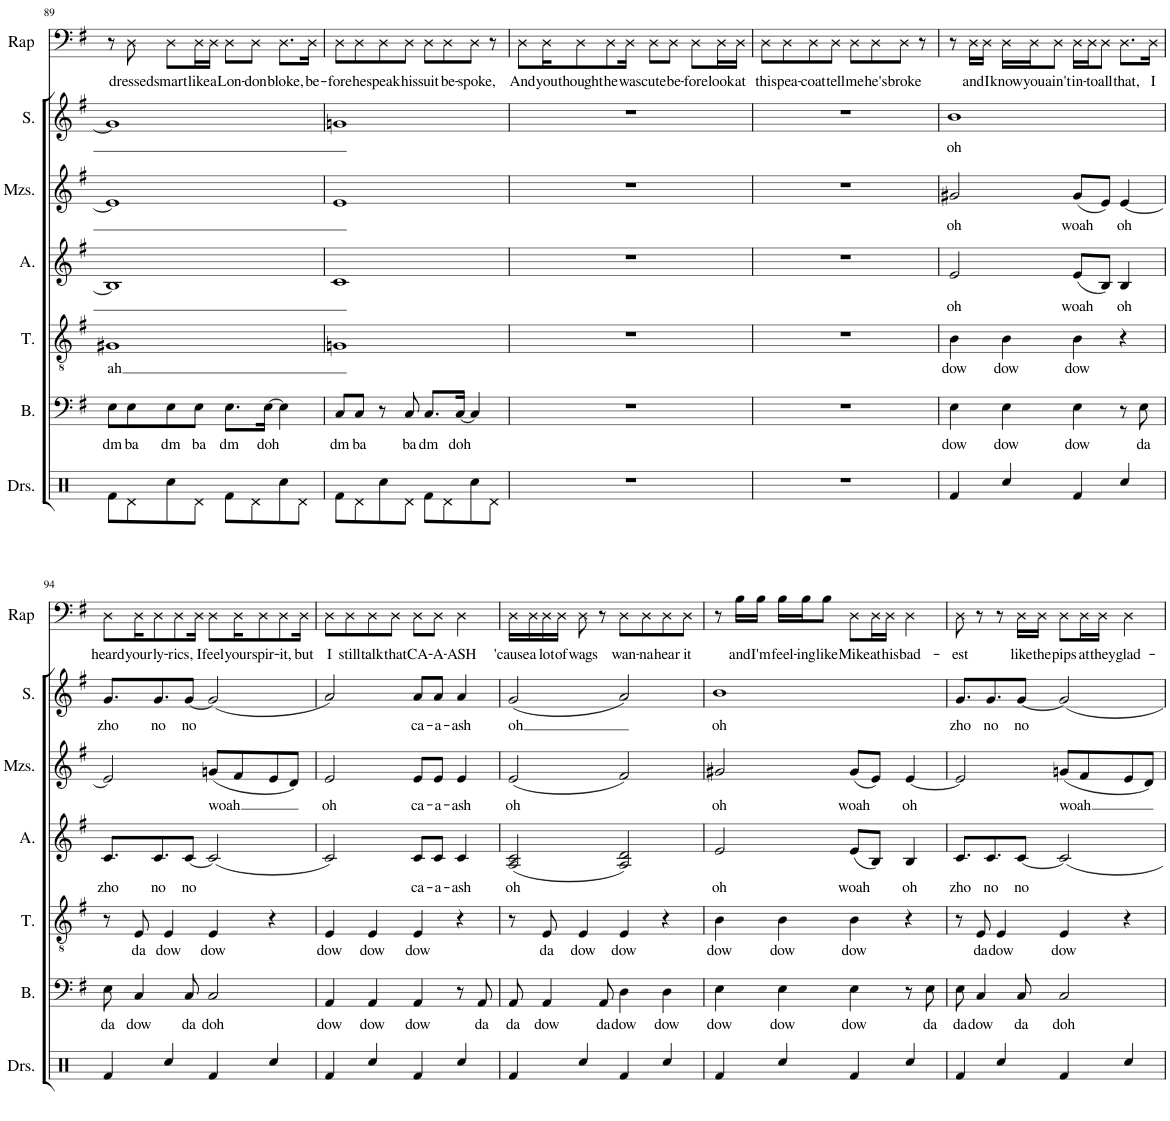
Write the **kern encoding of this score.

**kern	**text	**kern	**text	**kern	**text	**kern	**text	**kern	**text	**kern	**text
*part6	*part6	*part5	*part5	*part4	*part4	*part3	*part3	*part2	*part2	*part1	*part1
*staff6	*staff6	*staff5	*staff5	*staff4	*staff4	*staff3	*staff3	*staff2	*staff2	*staff1	*staff1
*I"Bass	*	*I"Tenor	*	*I"Alto	*	*I"Mezzo-soprano	*	*I"Soprano	*	*I"Rap	*
*I'B.	*	*I'T.	*	*I'A.	*	*I'Mzs.	*	*I'S.	*	*I'Rap	*
!!LO:PB:g=z
*clefF4	*	*clefGv2	*	*clefG2	*	*clefG2	*	*clefG2	*	*clefF4	*
*k[f#]	*	*k[f#]	*	*k[f#]	*	*k[f#]	*	*k[f#]	*	*k[f#]	*
*M4/4	*	*M4/4	*	*M4/4	*	*M4/4	*	*M4/4	*	*M4/4	*
=89	=89	=89	=89	=89	=89	=89	=89	=89	=89	=89	=89
!	!LO:LY:b	!	!LO:LY:b	!	!	!	!	!	!	!	!
8E\L	dm	1G#X	ah	1B]	.	1e]	.	1g#]	.	8r	.
!	!LO:LY:b	!	!	!	!	!	!	!	!	!	!LO:LY:b
8E\	ba	.	.	.	.	.	.	.	.	8D\	dressed
!	!LO:LY:b	!	!	!	!	!	!	!	!	!	!LO:LY:b
8E\	dm	.	.	.	.	.	.	.	.	8D\L	smart
!	!LO:LY:b	!	!	!	!	!	!	!	!	!	!LO:LY:b
8E\J	ba	.	.	.	.	.	.	.	.	16D\L	like
!	!	!	!	!	!	!	!	!	!	!	!LO:LY:b
.	.	.	.	.	.	.	.	.	.	16D\JJ	a
!	!LO:LY:b	!	!	!	!	!	!	!	!	!	!LO:LY:b
8.E\L	dm	.	.	.	.	.	.	.	.	8D\L	Lon-
!	!	!	!	!	!	!	!	!	!	!	!LO:LY:b
.	.	.	.	.	.	.	.	.	.	8D\J	-don
!	!LO:LY:b	!	!	!	!	!	!	!	!	!	!
[16E\Jk	doh	.	.	.	.	.	.	.	.	.	.
!	!	!	!	!	!	!	!	!	!	!	!LO:LY:b
4E\]	.	.	.	.	.	.	.	.	.	8.D\L	bloke,
!	!	!	!	!	!	!	!	!	!	!	!LO:LY:b
.	.	.	.	.	.	.	.	.	.	16D\Jk	be-
=90	=90	=90	=90	=90	=90	=90	=90	=90	=90	=90	=90
!	!LO:LY:b	!	!	!	!	!	!	!	!	!	!LO:LY:b
8C/L	dm	1Gn	.	1c	.	1e	.	1gn	.	8D\L	-fore
!	!LO:LY:b	!	!	!	!	!	!	!	!	!	!LO:LY:b
8C/J	ba	.	.	.	.	.	.	.	.	8D\	he
!	!	!	!	!	!	!	!	!	!	!	!LO:LY:b
8r	.	.	.	.	.	.	.	.	.	8D\	speak
!	!LO:LY:b	!	!	!	!	!	!	!	!	!	!LO:LY:b
8C/	ba	.	.	.	.	.	.	.	.	8D\J	his
!	!LO:LY:b	!	!	!	!	!	!	!	!	!	!LO:LY:b
8.C/L	dm	.	.	.	.	.	.	.	.	8D\L	suit
!	!	!	!	!	!	!	!	!	!	!	!LO:LY:b
.	.	.	.	.	.	.	.	.	.	8D\	be-
!	!LO:LY:b	!	!	!	!	!	!	!	!	!	!
[16C/Jk	doh	.	.	.	.	.	.	.	.	.	.
!	!	!	!	!	!	!	!	!	!	!	!LO:LY:b
4C/]	.	.	.	.	.	.	.	.	.	8D\J	-spoke,
.	.	.	.	.	.	.	.	.	.	8r	.
=91	=91	=91	=91	=91	=91	=91	=91	=91	=91	=91	=91
!	!	!	!	!	!	!	!	!	!	!	!LO:LY:b
1r	.	1r	.	1r	.	1r	.	1r	.	8D\L	And
!	!	!	!	!	!	!	!	!	!	!	!LO:LY:b
.	.	.	.	.	.	.	.	.	.	16D\K	you
!	!	!	!	!	!	!	!	!	!	!	!LO:LY:b
.	.	.	.	.	.	.	.	.	.	8D\	thought
!	!	!	!	!	!	!	!	!	!	!	!LO:LY:b
.	.	.	.	.	.	.	.	.	.	8D\	he
!	!	!	!	!	!	!	!	!	!	!	!LO:LY:b
.	.	.	.	.	.	.	.	.	.	16D\Jk	was
!	!	!	!	!	!	!	!	!	!	!	!LO:LY:b
.	.	.	.	.	.	.	.	.	.	8D\L	cute
!	!	!	!	!	!	!	!	!	!	!	!LO:LY:b
.	.	.	.	.	.	.	.	.	.	8D\J	be-
!	!	!	!	!	!	!	!	!	!	!	!LO:LY:b
.	.	.	.	.	.	.	.	.	.	8D\L	-fore
!	!	!	!	!	!	!	!	!	!	!	!LO:LY:b
.	.	.	.	.	.	.	.	.	.	16D\L	look
!	!	!	!	!	!	!	!	!	!	!	!LO:LY:b
.	.	.	.	.	.	.	.	.	.	16D\JJ	at
=92	=92	=92	=92	=92	=92	=92	=92	=92	=92	=92	=92
!	!	!	!	!	!	!	!	!	!	!	!LO:LY:b
1r	.	1r	.	1r	.	1r	.	1r	.	8D\L	this
!	!	!	!	!	!	!	!	!	!	!	!LO:LY:b
.	.	.	.	.	.	.	.	.	.	8D\	pea-
!	!	!	!	!	!	!	!	!	!	!	!LO:LY:b
.	.	.	.	.	.	.	.	.	.	8D\	-coat
!	!	!	!	!	!	!	!	!	!	!	!LO:LY:b
.	.	.	.	.	.	.	.	.	.	8D\J	tell
!	!	!	!	!	!	!	!	!	!	!	!LO:LY:b
.	.	.	.	.	.	.	.	.	.	8D\L	me
!	!	!	!	!	!	!	!	!	!	!	!LO:LY:b
.	.	.	.	.	.	.	.	.	.	8D\	he's
!	!	!	!	!	!	!	!	!	!	!	!LO:LY:b
.	.	.	.	.	.	.	.	.	.	8D\J	broke
.	.	.	.	.	.	.	.	.	.	8r	.
=93	=93	=93	=93	=93	=93	=93	=93	=93	=93	=93	=93
!	!LO:LY:b	!	!LO:LY:b	!	!LO:LY:b	!	!LO:LY:b	!	!LO:LY:b	!	!
4E\	dow	4B\	dow	2e/	oh	2g#X/	oh	1b	oh	8r	.
!	!	!	!	!	!	!	!	!	!	!	!LO:LY:b
.	.	.	.	.	.	.	.	.	.	16D\LL	and
!	!	!	!	!	!	!	!	!	!	!	!LO:LY:b
.	.	.	.	.	.	.	.	.	.	16D\JJ	I
!	!LO:LY:b	!	!LO:LY:b	!	!	!	!	!	!	!	!LO:LY:b
4E\	dow	4B\	dow	.	.	.	.	.	.	16D\LL	know
!	!	!	!	!	!	!	!	!	!	!	!LO:LY:b
.	.	.	.	.	.	.	.	.	.	16D\J	you
!	!	!	!	!	!	!	!	!	!	!	!LO:LY:b
.	.	.	.	.	.	.	.	.	.	8D\J	ain't
!	!LO:LY:b	!	!LO:LY:b	!	!LO:LY:b	!	!LO:LY:b	!	!	!	!LO:LY:b
4E\	dow	4B\	dow	(8e/L	woah	(8g#/L	woah	.	.	16D\LL	in-
!	!	!	!	!	!	!	!	!	!	!	!LO:LY:b
.	.	.	.	.	.	.	.	.	.	16D\J	-to
!	!	!	!	!	!	!	!	!	!	!	!LO:LY:b
.	.	.	.	8B/J)	.	8e/J)	.	.	.	8D\J	all
!	!	!	!	!	!LO:LY:b	!	!LO:LY:b	!	!	!	!LO:LY:b
8r	.	4r	.	4B/	oh	[4e/	oh	.	.	8.D\L	that,
!	!LO:LY:b	!	!	!	!	!	!	!	!	!	!
8E\	da	.	.	.	.	.	.	.	.	.	.
!	!	!	!	!	!	!	!	!	!	!	!LO:LY:b
.	.	.	.	.	.	.	.	.	.	16D\Jk	I
!!LO:LB:g=z
=94	=94	=94	=94	=94	=94	=94	=94	=94	=94	=94	=94
!	!LO:LY:b	!	!	!	!LO:LY:b	!	!	!	!LO:LY:b	!	!LO:LY:b
8E\	da	8r	.	8.c/L	zho	2e/]	.	8.g/L	zho	8D\L	heard
!	!LO:LY:b	!	!LO:LY:b	!	!	!	!	!	!	!	!LO:LY:b
4C/	dow	8E/	da	.	.	.	.	.	.	16D\K	your
!	!	!	!	!	!LO:LY:b	!	!	!	!LO:LY:b	!	!LO:LY:b
.	.	.	.	8.c/	no	.	.	8.g/	no	8D\	ly-
!	!	!	!LO:LY:b	!	!	!	!	!	!	!	!
.	.	4E/	dow	.	.	.	.	.	.	.	.
!	!	!	!	!	!	!	!	!	!	!	!LO:LY:b
.	.	.	.	.	.	.	.	.	.	8D\	-rics,
!	!LO:LY:b	!	!	!	!LO:LY:b	!	!	!	!LO:LY:b	!	!
8C/	da	.	.	[8c/J	no	.	.	[8g/J	no	.	.
!	!	!	!	!	!	!	!	!	!	!	!LO:LY:b
.	.	.	.	.	.	.	.	.	.	16D\Jk	I
!	!LO:LY:b	!	!LO:LY:b	!	!	!	!LO:LY:b	!	!	!	!LO:LY:b
2C/	doh	4E/	dow	(2c/]	.	(8gn/L	woah	(2g/]	.	8D\L	feel
!	!	!	!	!	!	!	!	!	!	!	!LO:LY:b
.	.	.	.	.	.	8f#/	.	.	.	16D\K	your
!	!	!	!	!	!	!	!	!	!	!	!LO:LY:b
.	.	.	.	.	.	.	.	.	.	8D\	spir-
.	.	4r	.	.	.	8e/	.	.	.	.	.
!	!	!	!	!	!	!	!	!	!	!	!LO:LY:b
.	.	.	.	.	.	.	.	.	.	8D\	-it,
.	.	.	.	.	.	8d/J)	.	.	.	.	.
!	!	!	!	!	!	!	!	!	!	!	!LO:LY:b
.	.	.	.	.	.	.	.	.	.	16D\Jk	but
=95	=95	=95	=95	=95	=95	=95	=95	=95	=95	=95	=95
!	!LO:LY:b	!	!LO:LY:b	!	!	!	!LO:LY:b	!	!	!	!LO:LY:b
4AA/	dow	4E/	dow	2c/)	.	2e/	oh	2a/)	.	8D\L	I
!	!	!	!	!	!	!	!	!	!	!	!LO:LY:b
.	.	.	.	.	.	.	.	.	.	8D\	still
!	!LO:LY:b	!	!LO:LY:b	!	!	!	!	!	!	!	!LO:LY:b
4AA/	dow	4E/	dow	.	.	.	.	.	.	8D\	talk
!	!	!	!	!	!	!	!	!	!	!	!LO:LY:b
.	.	.	.	.	.	.	.	.	.	8D\J	that
!	!LO:LY:b	!	!LO:LY:b	!	!LO:LY:b	!	!LO:LY:b	!	!LO:LY:b	!	!LO:LY:b
4AA/	dow	4E/	dow	8c/L	ca-	8e/L	ca-	8a/L	ca-	8D\L	CA-
!	!	!	!	!	!LO:LY:b	!	!LO:LY:b	!	!LO:LY:b	!	!LO:LY:b
.	.	.	.	8c/J	-a-	8e/J	-a-	8a/J	-a-	8D\J	-A-
!	!	!	!	!	!LO:LY:b	!	!LO:LY:b	!	!LO:LY:b	!	!LO:LY:b
8r	.	4r	.	4c/	-ash	4e/	-ash	4a/	-ash	4D\	-ASH
!	!LO:LY:b	!	!	!	!	!	!	!	!	!	!
8AA/	da	.	.	.	.	.	.	.	.	.	.
=96	=96	=96	=96	=96	=96	=96	=96	=96	=96	=96	=96
!	!LO:LY:b	!	!	!	!LO:LY:b	!	!LO:LY:b	!	!LO:LY:b	!	!LO:LY:b
8AA/	da	8r	.	(2A/ 2c/	oh	(2e/	oh	(2g/	oh	16D\LL	'cause
!	!	!	!	!	!	!	!	!	!	!	!LO:LY:b
.	.	.	.	.	.	.	.	.	.	16D\	a
!	!LO:LY:b	!	!LO:LY:b	!	!	!	!	!	!	!	!LO:LY:b
4AA/	dow	8E/	da	.	.	.	.	.	.	16D\	lot
!	!	!	!	!	!	!	!	!	!	!	!LO:LY:b
.	.	.	.	.	.	.	.	.	.	16D\JJ	of
!	!	!	!LO:LY:b	!	!	!	!	!	!	!	!LO:LY:b
.	.	4E/	dow	.	.	.	.	.	.	8D\	wags
!	!LO:LY:b	!	!	!	!	!	!	!	!	!	!
8AA/	da	.	.	.	.	.	.	.	.	8r	.
!	!LO:LY:b	!	!LO:LY:b	!	!	!	!	!	!	!	!LO:LY:b
4D\	dow	4E/	dow	2A/ 2d/)	.	2f#/)	.	2a/)	.	8D\L	wan-
!	!	!	!	!	!	!	!	!	!	!	!LO:LY:b
.	.	.	.	.	.	.	.	.	.	8D\	-na
!	!LO:LY:b	!	!	!	!	!	!	!	!	!	!LO:LY:b
4D\	dow	4r	.	.	.	.	.	.	.	8D\	hear
!	!	!	!	!	!	!	!	!	!	!	!LO:LY:b
.	.	.	.	.	.	.	.	.	.	8D\J	it
=97	=97	=97	=97	=97	=97	=97	=97	=97	=97	=97	=97
!	!LO:LY:b	!	!LO:LY:b	!	!LO:LY:b	!	!LO:LY:b	!	!LO:LY:b	!	!
4E\	dow	4B\	dow	2e/	oh	2g#X/	oh	1b	oh	8r	.
!	!	!	!	!	!	!	!	!	!	!	!LO:LY:b
.	.	.	.	.	.	.	.	.	.	16B\LL	and
!	!	!	!	!	!	!	!	!	!	!	!LO:LY:b
.	.	.	.	.	.	.	.	.	.	16B\JJ	I'm
!	!LO:LY:b	!	!LO:LY:b	!	!	!	!	!	!	!	!LO:LY:b
4E\	dow	4B\	dow	.	.	.	.	.	.	16B\LL	feel-
!	!	!	!	!	!	!	!	!	!	!	!LO:LY:b
.	.	.	.	.	.	.	.	.	.	16B\J	-ing
!	!	!	!	!	!	!	!	!	!	!	!LO:LY:b
.	.	.	.	.	.	.	.	.	.	8B\J	like
!	!LO:LY:b	!	!LO:LY:b	!	!LO:LY:b	!	!LO:LY:b	!	!	!	!LO:LY:b
4E\	dow	4B\	dow	(8e/L	woah	(8g#/L	woah	.	.	8D\L	Mike
!	!	!	!	!	!	!	!	!	!	!	!LO:LY:b
.	.	.	.	8B/J)	.	8e/J)	.	.	.	16D\L	at
!	!	!	!	!	!	!	!	!	!	!	!LO:LY:b
.	.	.	.	.	.	.	.	.	.	16D\JJ	his
!	!	!	!	!	!LO:LY:b	!	!LO:LY:b	!	!	!	!LO:LY:b
8r	.	4r	.	4B/	oh	[4e/	oh	.	.	4D\	bad-
!	!LO:LY:b	!	!	!	!	!	!	!	!	!	!
8E\	da	.	.	.	.	.	.	.	.	.	.
=98	=98	=98	=98	=98	=98	=98	=98	=98	=98	=98	=98
!	!LO:LY:b	!	!	!	!LO:LY:b	!	!	!	!LO:LY:b	!	!LO:LY:b
8E\	da	8r	.	8.c/L	zho	2e/]	.	8.g/L	zho	8D\	-est
!	!LO:LY:b	!	!LO:LY:b	!	!	!	!	!	!	!	!
4C/	dow	8E/	da	.	.	.	.	.	.	8r	.
!	!	!	!	!	!LO:LY:b	!	!	!	!LO:LY:b	!	!
.	.	.	.	8.c/	no	.	.	8.g/	no	.	.
!	!	!	!LO:LY:b	!	!	!	!	!	!	!	!
.	.	4E/	dow	.	.	.	.	.	.	8r	.
!	!LO:LY:b	!	!	!	!LO:LY:b	!	!	!	!LO:LY:b	!	!LO:LY:b
8C/	da	.	.	[8c/J	no	.	.	[8g/J	no	16D\LL	like
!	!	!	!	!	!	!	!	!	!	!	!LO:LY:b
.	.	.	.	.	.	.	.	.	.	16D\JJ	the
!	!LO:LY:b	!	!LO:LY:b	!	!	!	!LO:LY:b	!	!	!	!LO:LY:b
2C/	doh	4E/	dow	2c/]	.	(8gn/L	woah	2g/]	.	8D\L	pips
!	!	!	!	!	!	!	!	!	!	!	!LO:LY:b
.	.	.	.	.	.	8f#/	.	.	.	16D\L	at
!	!	!	!	!	!	!	!	!	!	!	!LO:LY:b
.	.	.	.	.	.	.	.	.	.	16D\JJ	they
!	!	!	!	!	!	!	!	!	!	!	!LO:LY:b
.	.	4r	.	.	.	8e/	.	.	.	4D\	glad-
.	.	.	.	.	.	8d/J)	.	.	.	.	.
=	=	=	=	=	=	=	=	=	=	=	=
*-	*-	*-	*-	*-	*-	*-	*-	*-	*-	*-	*-
